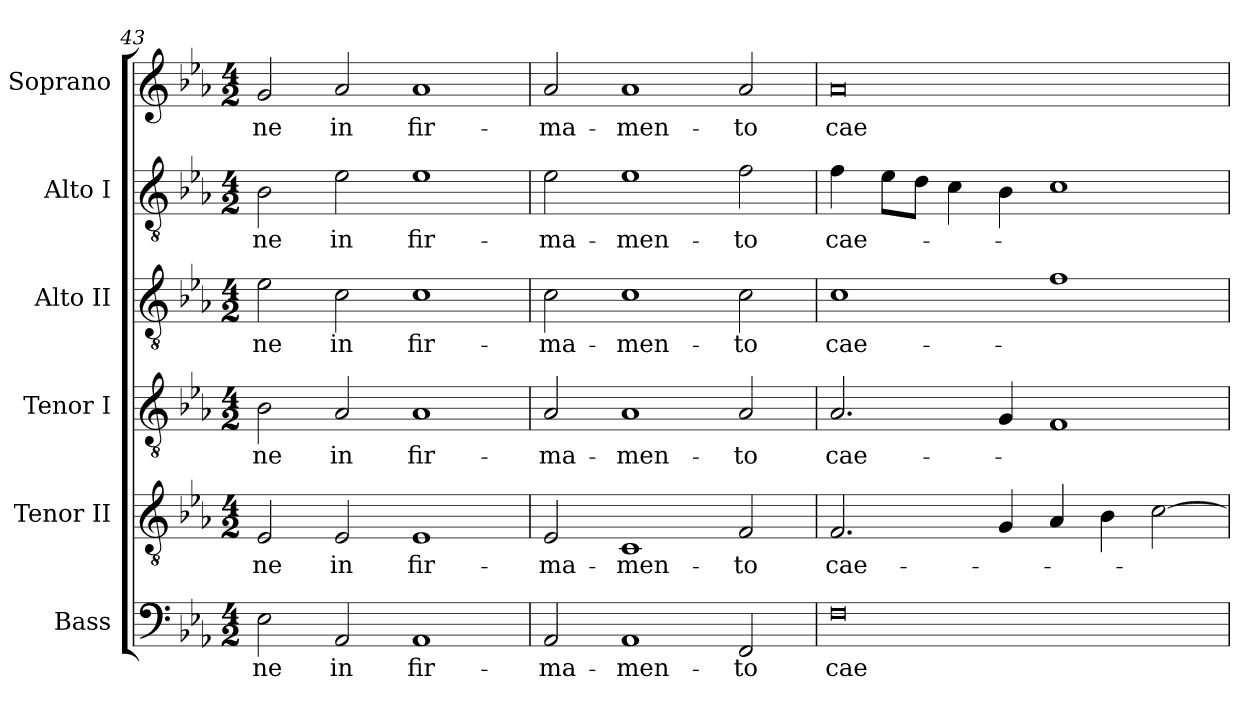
**kern	**text	**kern	**text	**kern	**text	**kern	**text	**kern	**text	**kern	**text
*part6	*part6	*part5	*part5	*part4	*part4	*part3	*part3	*part2	*part2	*part1	*part1
*staff6	*staff6	*staff5	*staff5	*staff4	*staff4	*staff3	*staff3	*staff2	*staff2	*staff1	*staff1
*I"Bass	*	*I"Tenor II	*	*I"Tenor I	*	*I"Alto II	*	*I"Alto I	*	*I"Soprano	*
*I'B	*	*	*	*I'T	*	*I'A	*	*	*	*	*
!!LO:PB:g=z
*clefF4	*	*clefGv2	*	*clefGv2	*	*clefGv2	*	*clefGv2	*	*clefG2	*
*k[b-e-a-]	*	*k[b-e-a-]	*	*k[b-e-a-]	*	*k[b-e-a-]	*	*k[b-e-a-]	*	*k[b-e-a-]	*
*E-:	*	*E-:	*	*E-:	*	*E-:	*	*E-:	*	*E-:	*
*M4/2	*	*M4/2	*	*M4/2	*	*M4/2	*	*M4/2	*	*M4/2	*
=43	=43	=43	=43	=43	=43	=43	=43	=43	=43	=43	=43
!	!LO:LY:b:color=#000000	!	!	!	!	!	!	!	!	!	!
!	!	!	!LO:LY:b:color=#000000	!	!	!	!	!	!	!	!
!	!	!	!	!	!LO:LY:b:color=#000000	!	!	!	!	!	!
!	!	!	!	!	!	!	!LO:LY:b:color=#000000	!	!	!	!
!	!	!	!	!	!	!	!	!	!LO:LY:b:color=#000000	!	!
!	!	!	!	!	!	!	!	!	!	!	!LO:LY:b:color=#000000
2E-i\	-ne	2E-i/	-ne	2B-i\	-ne	2e-i\	-ne	2B-i\	-ne	2gi/	-ne
!	!LO:LY:b:color=#000000	!	!	!	!	!	!	!	!	!	!
!	!	!	!LO:LY:b:color=#000000	!	!	!	!	!	!	!	!
!	!	!	!	!	!LO:LY:b:color=#000000	!	!	!	!	!	!
!	!	!	!	!	!	!	!LO:LY:b:color=#000000	!	!	!	!
!	!	!	!	!	!	!	!	!	!LO:LY:b:color=#000000	!	!
!	!	!	!	!	!	!	!	!	!	!	!LO:LY:b:color=#000000
2AA-i/	in	2E-i/	in	2A-i/	in	2ci\	in	2e-i\	in	2a-i/	in
!	!LO:LY:b:color=#000000	!	!	!	!	!	!	!	!	!	!
!	!	!	!LO:LY:b:color=#000000	!	!	!	!	!	!	!	!
!	!	!	!	!	!LO:LY:b:color=#000000	!	!	!	!	!	!
!	!	!	!	!	!	!	!LO:LY:b:color=#000000	!	!	!	!
!	!	!	!	!	!	!	!	!	!LO:LY:b:color=#000000	!	!
!	!	!	!	!	!	!	!	!	!	!	!LO:LY:b:color=#000000
1AA-i	fir-	1E-i	fir-	1A-i	fir-	1ci	fir-	1e-i	fir-	1a-i	fir-
=44	=44	=44	=44	=44	=44	=44	=44	=44	=44	=44	=44
!	!LO:LY:b:color=#000000	!	!	!	!	!	!	!	!	!	!
!	!	!	!LO:LY:b:color=#000000	!	!	!	!	!	!	!	!
!	!	!	!	!	!LO:LY:b:color=#000000	!	!	!	!	!	!
!	!	!	!	!	!	!	!LO:LY:b:color=#000000	!	!	!	!
!	!	!	!	!	!	!	!	!	!LO:LY:b:color=#000000	!	!
!	!	!	!	!	!	!	!	!	!	!	!LO:LY:b:color=#000000
2AA-i/	-ma-	2E-i/	-ma-	2A-i/	-ma-	2ci\	-ma-	2e-i\	-ma-	2a-i/	-ma-
!	!LO:LY:b:color=#000000	!	!	!	!	!	!	!	!	!	!
!	!	!	!LO:LY:b:color=#000000	!	!	!	!	!	!	!	!
!	!	!	!	!	!LO:LY:b:color=#000000	!	!	!	!	!	!
!	!	!	!	!	!	!	!LO:LY:b:color=#000000	!	!	!	!
!	!	!	!	!	!	!	!	!	!LO:LY:b:color=#000000	!	!
!	!	!	!	!	!	!	!	!	!	!	!LO:LY:b:color=#000000
1AA-i	-men-	1Ci	-men-	1A-i	-men-	1ci	-men-	1e-i	-men-	1a-i	-men-
!	!LO:LY:b:color=#000000	!	!	!	!	!	!	!	!	!	!
!	!	!	!LO:LY:b:color=#000000	!	!	!	!	!	!	!	!
!	!	!	!	!	!LO:LY:b:color=#000000	!	!	!	!	!	!
!	!	!	!	!	!	!	!LO:LY:b:color=#000000	!	!	!	!
!	!	!	!	!	!	!	!	!	!LO:LY:b:color=#000000	!	!
!	!	!	!	!	!	!	!	!	!	!	!LO:LY:b:color=#000000
2FFi/	-to	2Fi/	-to	2A-i/	-to	2ci\	-to	2fi\	-to	2a-i/	-to
=45	=45	=45	=45	=45	=45	=45	=45	=45	=45	=45	=45
!	!LO:LY:b:color=#000000	!	!	!	!	!	!	!	!	!	!
!	!	!	!LO:LY:b:color=#000000	!	!	!	!	!	!	!	!
!	!	!	!	!	!LO:LY:b:color=#000000	!	!	!	!	!	!
!	!	!	!	!	!	!	!LO:LY:b:color=#000000	!	!	!	!
!	!	!	!	!	!	!	!	!	!LO:LY:b:color=#000000	!	!
!	!	!	!	!	!	!	!	!	!	!	!LO:LY:b:color=#000000
0Fi	cae-	2.Fi/	cae-	2.A-i/	cae-	1ci	cae-	4fi\	cae-	0a-i	cae-
.	.	.	.	.	.	.	.	8e-i\L	.	.	.
.	.	.	.	.	.	.	.	8di\J	.	.	.
.	.	.	.	.	.	.	.	4ci\	.	.	.
.	.	4Gi/	.	4Gi/	.	.	.	4B-i\	.	.	.
.	.	4A-i/	.	1Fi	.	1fi	.	1ci	.	.	.
.	.	4B-i\	.	.	.	.	.	.	.	.	.
.	.	[>2ci\	.	.	.	.	.	.	.	.	.
=	=	=	=	=	=	=	=	=	=	=	=
*-	*-	*-	*-	*-	*-	*-	*-	*-	*-	*-	*-
